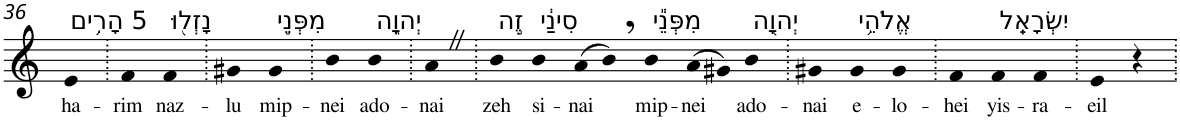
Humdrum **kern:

**kern	**text
*part1	*part1
*staff1	*staff1
*I"Piano	*
*I'Pno	*
!!LO:PB:g=z
*clefG2	*
*k[]	*
=36	=36
!LO:TX:a:t=5 הָרִ֥ים	!
!	!LO:LY:b
4e	ha-
=37.	=37.
!	!LO:LY:b
4f	-rim
!LO:TX:a:t=נָזְל֖וּ	!
!	!LO:LY:b
4f	naz-
=38.	=38.
!	!LO:LY:b
4g#X	-lu
!LO:TX:a:t=מִפְּנֵ֣י	!
!	!LO:LY:b
4g#	mip-
=39.	=39.
!	!LO:LY:b
4b	-nei
!LO:TX:a:t=יְהוָ֑ה	!
!	!LO:LY:b
4b	ado-
=40.	=40.
!	!LO:LY:b
4aZ	-nai
=41.	=41.
!LO:TX:a:t=זֶ֣ה	!
!	!LO:LY:b
4b	zeh
!LO:TX:a:t=סִינַ֔י	!
!	!LO:LY:b
4b	si-
!	!LO:LY:b
(>8a	-nai
8b,)	.
!LO:TX:a:t=מִפְּנֵ֕י	!
!	!LO:LY:b
4b	mip-
!	!LO:LY:b
(>8a	-nei
8g#X)	.
!LO:TX:a:t=יְהוָ֖ה	!
!	!LO:LY:b
4b	ado-
=42.	=42.
!	!LO:LY:b
4g#X	-nai
!LO:TX:a:t=אֱלֹהֵ֥י	!
!	!LO:LY:b
4g#	e-
!	!LO:LY:b
4g#	-lo-
=43.	=43.
!	!LO:LY:b
4f	-hei
!LO:TX:a:t=יִשְׂרָאֵֽל	!
!	!LO:LY:b
4f	yis-
!	!LO:LY:b
4f	-ra-
=44.	=44.
!	!LO:LY:b
4e	-eil
4r	.
=.	=.
*-	*-
